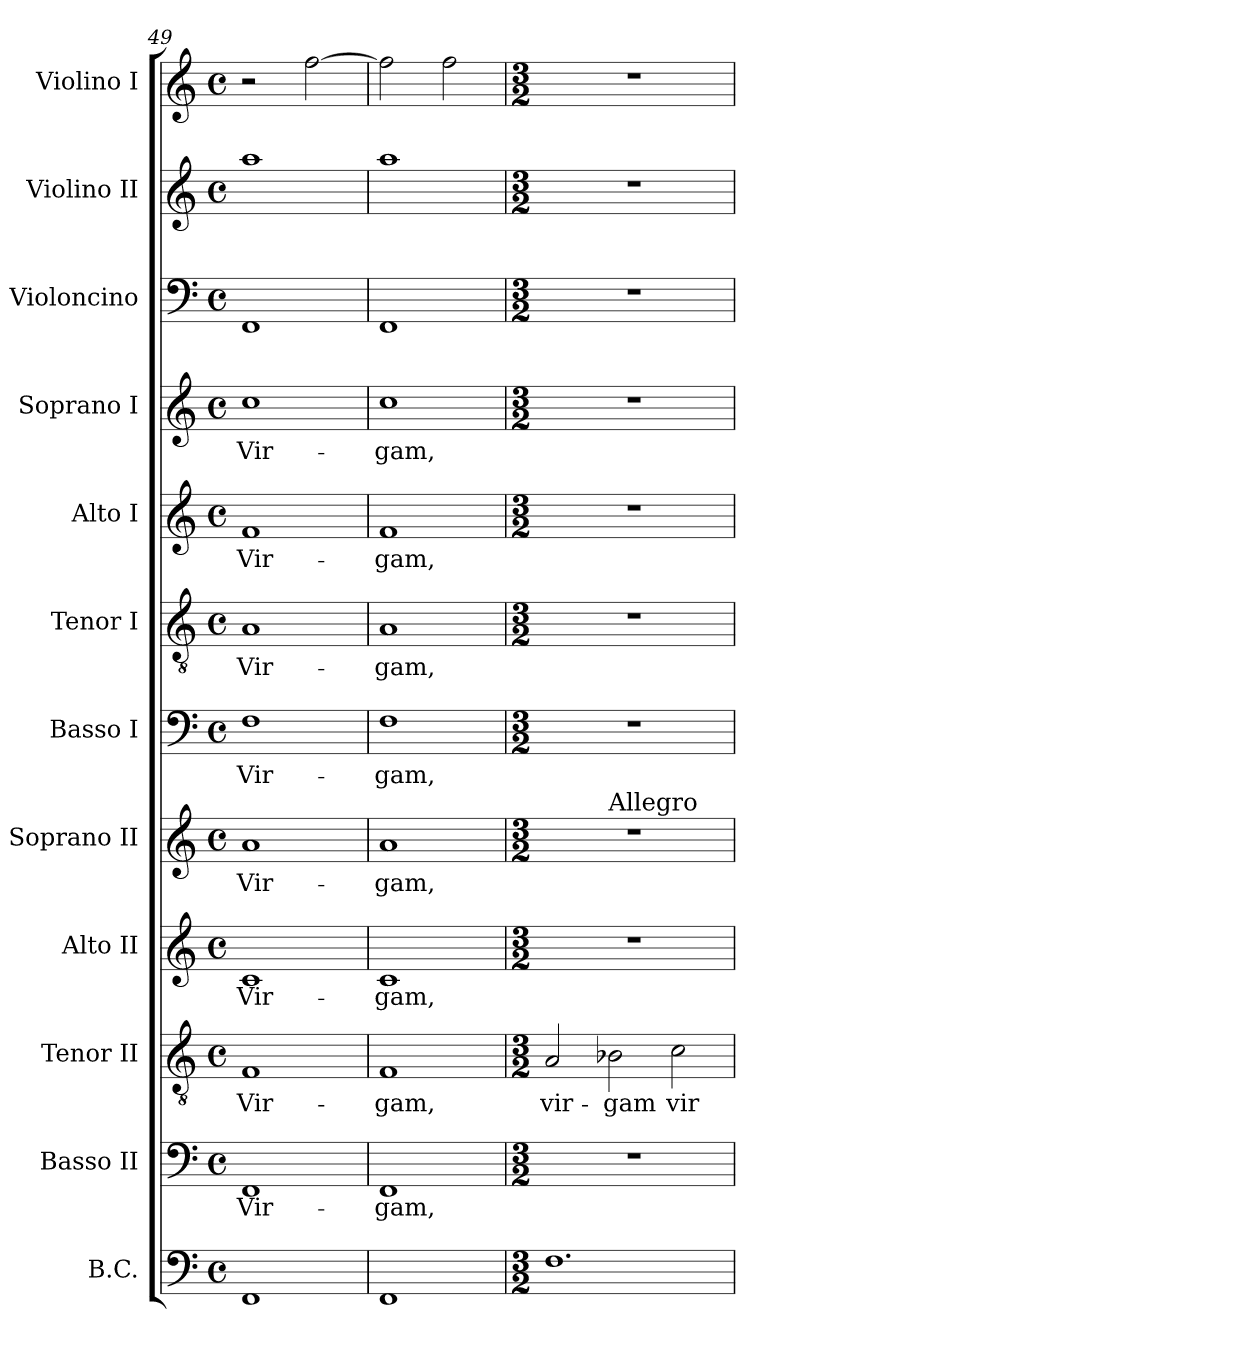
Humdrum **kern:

**kern	**kern	**text	**kern	**text	**kern	**text	**kern	**text	**kern	**text	**kern	**text	**kern	**text	**kern	**text	**kern	**kern	**kern
*part12	*part11	*part11	*part10	*part10	*part9	*part9	*part8	*part8	*part7	*part7	*part6	*part6	*part5	*part5	*part4	*part4	*part3	*part2	*part1
*staff12	*staff11	*staff11	*staff10	*staff10	*staff9	*staff9	*staff8	*staff8	*staff7	*staff7	*staff6	*staff6	*staff5	*staff5	*staff4	*staff4	*staff3	*staff2	*staff1
*I"B.C.	*I"Basso II	*	*I"Tenor II	*	*I"Alto II	*	*I"Soprano II	*	*I"Basso I	*	*I"Tenor I	*	*I"Alto I	*	*I"Soprano I	*	*I"Violoncino	*I"Violino II	*I"Violino I
*I'BC	*I'B 2	*	*I'T 2	*	*I'A 2	*	*I'S 2	*	*I'B 1	*	*I'T 1	*	*I'A 1	*	*I'S 1	*	*I'Vc.	*I'Vln. II	*I'Vln. I
*clefF4	*clefF4	*	*clefGv2	*	*clefG2	*	*clefG2	*	*clefF4	*	*clefGv2	*	*clefG2	*	*clefG2	*	*clefF4	*clefG2	*clefG2
*k[]	*k[]	*	*k[]	*	*k[]	*	*k[]	*	*k[]	*	*k[]	*	*k[]	*	*k[]	*	*k[]	*k[]	*k[]
*C:	*C:	*	*C:	*	*C:	*	*C:	*	*C:	*	*C:	*	*C:	*	*C:	*	*C:	*C:	*C:
*M4/4	*M4/4	*	*M4/4	*	*M4/4	*	*M4/4	*	*M4/4	*	*M4/4	*	*M4/4	*	*M4/4	*	*M4/4	*M4/4	*M4/4
*met(c)	*met(c)	*	*met(c)	*	*met(c)	*	*met(c)	*	*met(c)	*	*met(c)	*	*met(c)	*	*met(c)	*	*met(c)	*met(c)	*met(c)
=49	=49	=49	=49	=49	=49	=49	=49	=49	=49	=49	=49	=49	=49	=49	=49	=49	=49	=49	=49
!	!	!LO:LY:b	!	!	!	!	!	!	!	!	!	!	!	!	!	!	!	!	!
!	!	!	!	!LO:LY:b	!	!	!	!	!	!	!	!	!	!	!	!	!	!	!
!	!	!	!	!	!	!LO:LY:b	!	!	!	!	!	!	!	!	!	!	!	!	!
!	!	!	!	!	!	!	!	!LO:LY:b	!	!	!	!	!	!	!	!	!	!	!
!	!	!	!	!	!	!	!	!	!	!LO:LY:b	!	!	!	!	!	!	!	!	!
!	!	!	!	!	!	!	!	!	!	!	!	!LO:LY:b	!	!	!	!	!	!	!
!	!	!	!	!	!	!	!	!	!	!	!	!	!	!LO:LY:b	!	!	!	!	!
!	!	!	!	!	!	!	!	!	!	!	!	!	!	!	!	!LO:LY:b	!	!	!
1FF	1FF	Vir-	1F	Vir-	1c	Vir-	1a	Vir-	1F	Vir-	1A	Vir-	1f	Vir-	1cc	Vir-	1FF	1aa	2r
.	.	.	.	.	.	.	.	.	.	.	.	.	.	.	.	.	.	.	[2ff\
=50	=50	=50	=50	=50	=50	=50	=50	=50	=50	=50	=50	=50	=50	=50	=50	=50	=50	=50	=50
!	!	!LO:LY:b	!	!	!	!	!	!	!	!	!	!	!	!	!	!	!	!	!
!	!	!	!	!LO:LY:b	!	!	!	!	!	!	!	!	!	!	!	!	!	!	!
!	!	!	!	!	!	!LO:LY:b	!	!	!	!	!	!	!	!	!	!	!	!	!
!	!	!	!	!	!	!	!	!LO:LY:b	!	!	!	!	!	!	!	!	!	!	!
!	!	!	!	!	!	!	!	!	!	!LO:LY:b	!	!	!	!	!	!	!	!	!
!	!	!	!	!	!	!	!	!	!	!	!	!LO:LY:b	!	!	!	!	!	!	!
!	!	!	!	!	!	!	!	!	!	!	!	!	!	!LO:LY:b	!	!	!	!	!
!	!	!	!	!	!	!	!	!	!	!	!	!	!	!	!	!LO:LY:b	!	!	!
1FF	1FF	-gam,	1F	-gam,	1c	-gam,	1a	-gam,	1F	-gam,	1A	-gam,	1f	-gam,	1cc	-gam,	1FF	1aa	2ff\]
.	.	.	.	.	.	.	.	.	.	.	.	.	.	.	.	.	.	.	2ff\
!!LO:PB:g=z
=51	=51	=51	=51	=51	=51	=51	=51	=51	=51	=51	=51	=51	=51	=51	=51	=51	=51	=51	=51
*M3/2	*M3/2	*	*M3/2	*	*M3/2	*	*M3/2	*	*M3/2	*	*M3/2	*	*M3/2	*	*M3/2	*	*M3/2	*M3/2	*M3/2
!	!	!	!	!LO:LY:b	!	!	!	!	!	!	!	!	!	!	!	!	!	!	!
*	*	*	*	*	*	*	*^	*	*	*	*	*	*	*	*	*	*	*	*
1.F	1.r	.	2A/	vir-	1.r	.	1.r	2ryy	.	1.r	.	1.r	.	1.r	.	1.r	.	1.r	1.r	1.r
!	!	!	!	!	!	!	!	!LO:TX:a:t=Allegro	!	!	!	!	!	!	!	!	!	!	!	!
!	!	!	!	!LO:LY:b	!	!	!	!	!	!	!	!	!	!	!	!	!	!	!	!
.	.	.	2B-X\	-gam	.	.	.	1ryy	.	.	.	.	.	.	.	.	.	.	.	.
!	!	!	!	!LO:LY:b	!	!	!	!	!	!	!	!	!	!	!	!	!	!	!	!
.	.	.	2c\	vir-	.	.	.	.	.	.	.	.	.	.	.	.	.	.	.	.
*	*	*	*	*	*	*	*v	*v	*	*	*	*	*	*	*	*	*	*	*	*
=	=	=	=	=	=	=	=	=	=	=	=	=	=	=	=	=	=	=	=
*-	*-	*-	*-	*-	*-	*-	*-	*-	*-	*-	*-	*-	*-	*-	*-	*-	*-	*-	*-
